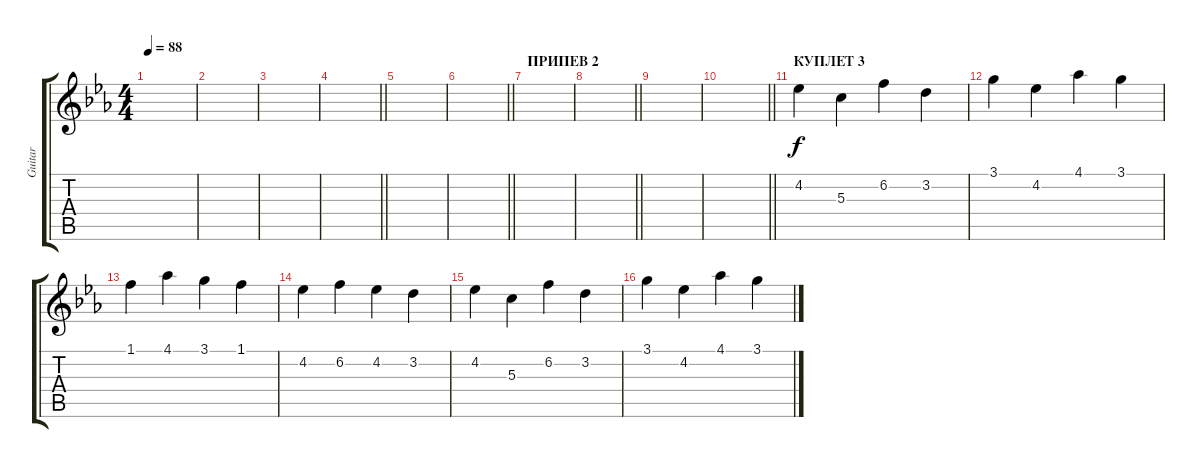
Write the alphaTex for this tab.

\track ("Guitar" "Guitar") {instrument acousticguitarsteel}
\staff {score tabs}
\tuning (E4 B3 G3 D3 A2 E2) {hide}
\ts (4 4)
\tempo 88
\clef g2
\ks cminor
|
|
|
\barLineRight lightlight
|
|
\barLineRight lightlight
|
\section ("" "ПРИПЕВ 2")
|
\barLineRight lightlight
|
|
\barLineRight lightlight
|
\section ("" "КУПЛЕТ 3")
4.2.4 5.3.4 6.2.4 3.2.4 |
3.1.4 4.2.4 4.1.4 3.1.4 |
1.1.4 4.1.4 3.1.4 1.1.4 |
4.2.4 6.2.4 4.2.4 3.2.4 |
4.2.4 5.3.4 6.2.4 3.2.4 |
3.1.4 4.2.4 4.1.4 3.1.4
